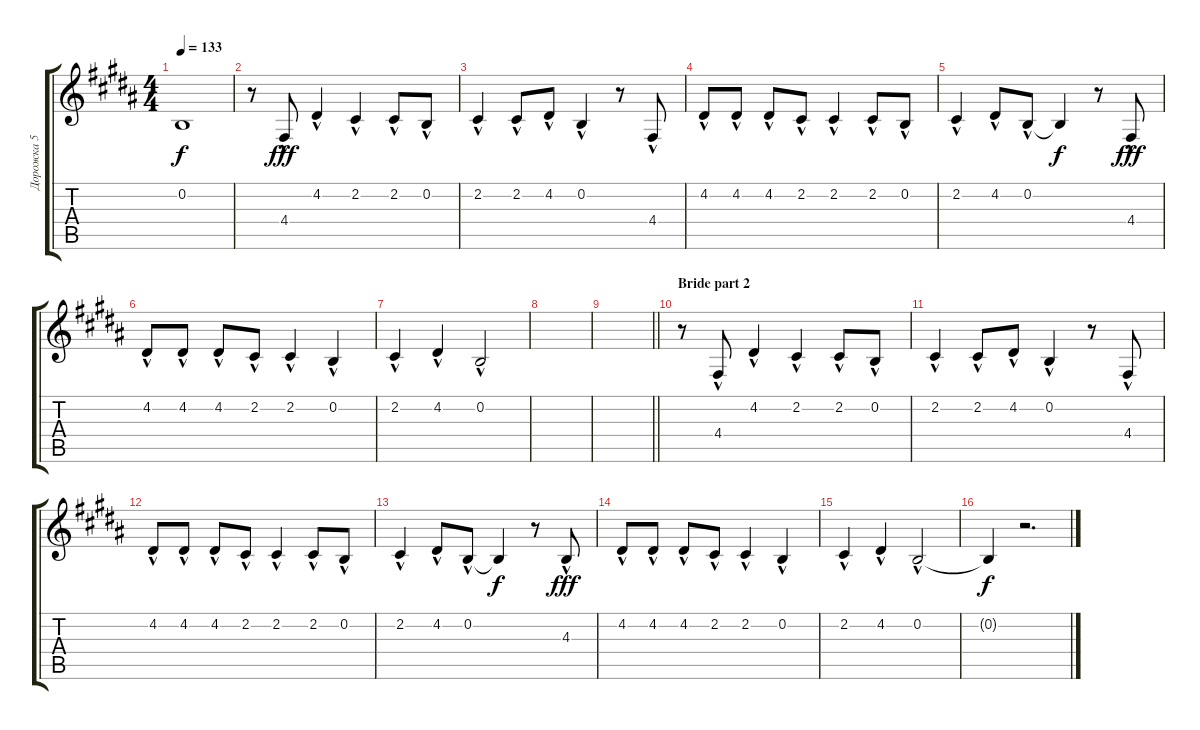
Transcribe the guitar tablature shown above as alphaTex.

\track ("Дорожка 5" "Дорожка 5") {instrument altosax}
\staff {score tabs}
\tuning (E4 B3 G3 D3 A2 E2) {hide}
\ts (4 4)
\tempo 133
\clef g2
\ks b
0.2{t}.1{dy f} |
r.8 4.4{hac}.8{dy fff} 4.2{hac}.4 2.2{hac}.4 2.2{hac}.8 0.2{hac}.8 |
2.2{hac}.4 2.2{hac}.8 4.2{hac}.8 0.2{hac}.4 r.8 4.4{hac}.8 |
4.2{hac}.8 4.2{hac}.8 4.2{hac}.8 2.2{hac}.8 2.2{hac}.4 2.2{hac}.8 0.2{hac}.8 |
2.2{hac}.4 4.2{hac}.8 0.2{hac}.8 0.2{t}.4{dy f} r.8 4.4{hac}.8{dy fff} |
4.2{hac}.8 4.2{hac}.8 4.2{hac}.8 2.2{hac}.8 2.2{hac}.4 0.2{hac}.4 |
2.2{hac}.4 4.2{hac}.4 0.2{hac}.2 |
|
\barLineRight lightlight
|
\section ("" "Bride part 2")
r.8 4.4{hac}.8 4.2{hac}.4 2.2{hac}.4 2.2{hac}.8 0.2{hac}.8 |
2.2{hac}.4 2.2{hac}.8 4.2{hac}.8 0.2{hac}.4 r.8 4.4{hac}.8 |
4.2{hac}.8 4.2{hac}.8 4.2{hac}.8 2.2{hac}.8 2.2{hac}.4 2.2{hac}.8 0.2{hac}.8 |
2.2{hac}.4 4.2{hac}.8 0.2{hac}.8 0.2{t}.4{dy f} r.8 4.3{hac}.8{dy fff} |
4.2{hac}.8 4.2{hac}.8 4.2{hac}.8 2.2{hac}.8 2.2{hac}.4 0.2{hac}.4 |
2.2{hac}.4 4.2{hac}.4 0.2{hac}.2 |
0.2{t}.4{dy f} r.2{d balance 8}
